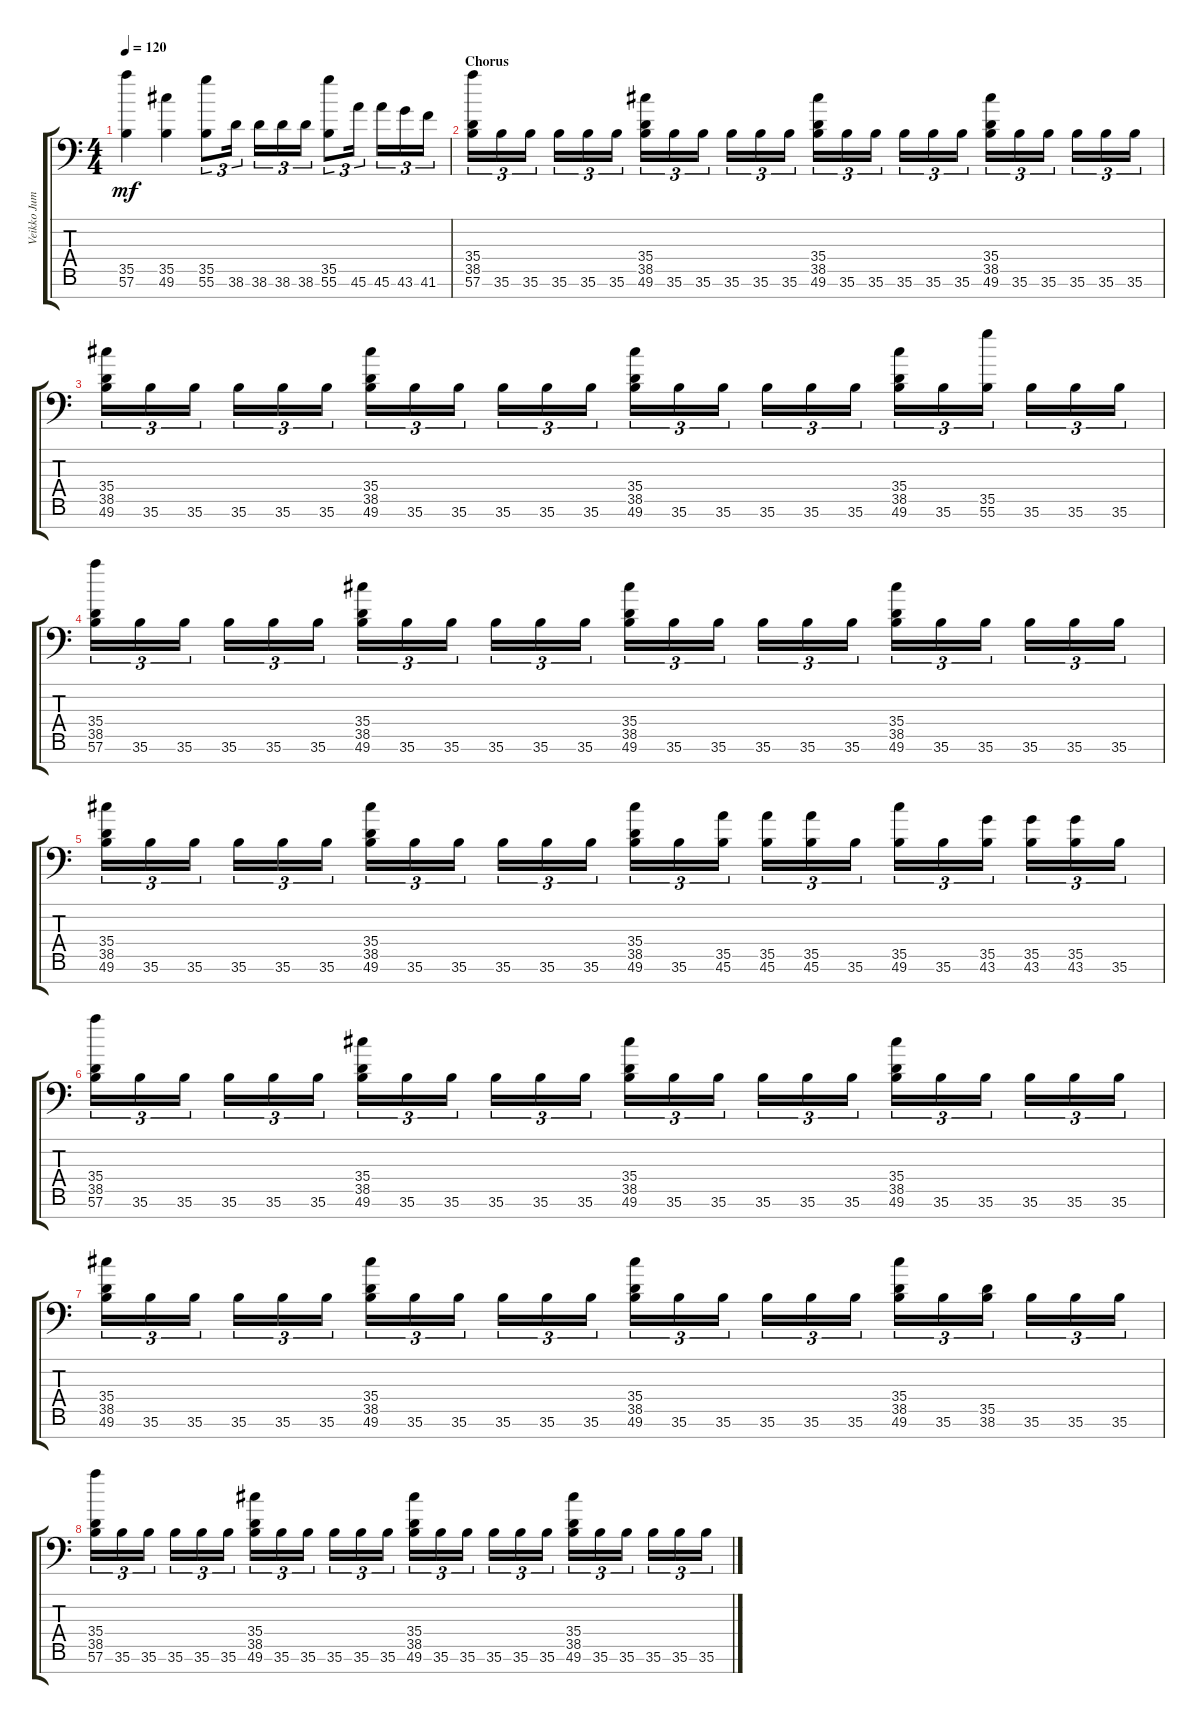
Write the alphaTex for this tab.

\track ("Veikko Jumisko (drums)" "Veikko Jum") {instrument acousticgrandpiano}
\staff {score tabs}
\tuning (C-1 C-1 C-1 C-1 C-1 C-1 C-1) {hide}
\ts (4 4)
\tempo 120
\clef f4
\ks c
(35.5 57.6).4{dy mf} (35.5 49.6).4 (35.5 55.6).8{tu (3 2)} 38.6.16{tu (3 2)} 38.6.16{tu (3 2)} 38.6.16{tu (3 2)} 38.6.16{tu (3 2)} (35.5 55.6).8{tu (3 2)} 45.6.16{tu (3 2)} 45.6.16{tu (3 2)} 43.6.16{tu (3 2)} 41.6.16{tu (3 2)} |
\section ("" "Chorus")
(35.4 38.5 57.6).16{tu (3 2)} 35.6.16{tu (3 2)} 35.6.16{tu (3 2)} 35.6.16{tu (3 2)} 35.6.16{tu (3 2)} 35.6.16{tu (3 2)} (35.4 38.5 49.6).16{tu (3 2)} 35.6.16{tu (3 2)} 35.6.16{tu (3 2)} 35.6.16{tu (3 2)} 35.6.16{tu (3 2)} 35.6.16{tu (3 2)} (35.4 38.5 49.6).16{tu (3 2)} 35.6.16{tu (3 2)} 35.6.16{tu (3 2)} 35.6.16{tu (3 2)} 35.6.16{tu (3 2)} 35.6.16{tu (3 2)} (35.4 38.5 49.6).16{tu (3 2)} 35.6.16{tu (3 2)} 35.6.16{tu (3 2)} 35.6.16{tu (3 2)} 35.6.16{tu (3 2)} 35.6.16{tu (3 2)} |
(35.4 38.5 49.6).16{tu (3 2)} 35.6.16{tu (3 2)} 35.6.16{tu (3 2)} 35.6.16{tu (3 2)} 35.6.16{tu (3 2)} 35.6.16{tu (3 2)} (35.4 38.5 49.6).16{tu (3 2)} 35.6.16{tu (3 2)} 35.6.16{tu (3 2)} 35.6.16{tu (3 2)} 35.6.16{tu (3 2)} 35.6.16{tu (3 2)} (35.4 38.5 49.6).16{tu (3 2)} 35.6.16{tu (3 2)} 35.6.16{tu (3 2)} 35.6.16{tu (3 2)} 35.6.16{tu (3 2)} 35.6.16{tu (3 2)} (35.4 38.5 49.6).16{tu (3 2)} 35.6.16{tu (3 2)} (35.5 55.6).16{tu (3 2)} 35.6.16{tu (3 2)} 35.6.16{tu (3 2)} 35.6.16{tu (3 2)} |
(35.4 38.5 57.6).16{tu (3 2)} 35.6.16{tu (3 2)} 35.6.16{tu (3 2)} 35.6.16{tu (3 2)} 35.6.16{tu (3 2)} 35.6.16{tu (3 2)} (35.4 38.5 49.6).16{tu (3 2)} 35.6.16{tu (3 2)} 35.6.16{tu (3 2)} 35.6.16{tu (3 2)} 35.6.16{tu (3 2)} 35.6.16{tu (3 2)} (35.4 38.5 49.6).16{tu (3 2)} 35.6.16{tu (3 2)} 35.6.16{tu (3 2)} 35.6.16{tu (3 2)} 35.6.16{tu (3 2)} 35.6.16{tu (3 2)} (35.4 38.5 49.6).16{tu (3 2)} 35.6.16{tu (3 2)} 35.6.16{tu (3 2)} 35.6.16{tu (3 2)} 35.6.16{tu (3 2)} 35.6.16{tu (3 2)} |
(35.4 38.5 49.6).16{tu (3 2)} 35.6.16{tu (3 2)} 35.6.16{tu (3 2)} 35.6.16{tu (3 2)} 35.6.16{tu (3 2)} 35.6.16{tu (3 2)} (35.4 38.5 49.6).16{tu (3 2)} 35.6.16{tu (3 2)} 35.6.16{tu (3 2)} 35.6.16{tu (3 2)} 35.6.16{tu (3 2)} 35.6.16{tu (3 2)} (35.4 38.5 49.6).16{tu (3 2)} 35.6.16{tu (3 2)} (35.5 45.6).16{tu (3 2)} (35.5 45.6).16{tu (3 2)} (35.5 45.6).16{tu (3 2)} 35.6.16{tu (3 2)} (35.5 49.6).16{tu (3 2)} 35.6.16{tu (3 2)} (35.5 43.6).16{tu (3 2)} (35.5 43.6).16{tu (3 2)} (35.5 43.6).16{tu (3 2)} 35.6.16{tu (3 2)} |
(35.4 38.5 57.6).16{tu (3 2)} 35.6.16{tu (3 2)} 35.6.16{tu (3 2)} 35.6.16{tu (3 2)} 35.6.16{tu (3 2)} 35.6.16{tu (3 2)} (35.4 38.5 49.6).16{tu (3 2)} 35.6.16{tu (3 2)} 35.6.16{tu (3 2)} 35.6.16{tu (3 2)} 35.6.16{tu (3 2)} 35.6.16{tu (3 2)} (35.4 38.5 49.6).16{tu (3 2)} 35.6.16{tu (3 2)} 35.6.16{tu (3 2)} 35.6.16{tu (3 2)} 35.6.16{tu (3 2)} 35.6.16{tu (3 2)} (35.4 38.5 49.6).16{tu (3 2)} 35.6.16{tu (3 2)} 35.6.16{tu (3 2)} 35.6.16{tu (3 2)} 35.6.16{tu (3 2)} 35.6.16{tu (3 2)} |
(35.4 38.5 49.6).16{tu (3 2)} 35.6.16{tu (3 2)} 35.6.16{tu (3 2)} 35.6.16{tu (3 2)} 35.6.16{tu (3 2)} 35.6.16{tu (3 2)} (35.4 38.5 49.6).16{tu (3 2)} 35.6.16{tu (3 2)} 35.6.16{tu (3 2)} 35.6.16{tu (3 2)} 35.6.16{tu (3 2)} 35.6.16{tu (3 2)} (35.4 38.5 49.6).16{tu (3 2)} 35.6.16{tu (3 2)} 35.6.16{tu (3 2)} 35.6.16{tu (3 2)} 35.6.16{tu (3 2)} 35.6.16{tu (3 2)} (35.4 38.5 49.6).16{tu (3 2)} 35.6.16{tu (3 2)} (35.5 38.6).16{tu (3 2)} 35.6.16{tu (3 2)} 35.6.16{tu (3 2)} 35.6.16{tu (3 2)} |
(35.4 38.5 57.6).16{tu (3 2)} 35.6.16{tu (3 2)} 35.6.16{tu (3 2)} 35.6.16{tu (3 2)} 35.6.16{tu (3 2)} 35.6.16{tu (3 2)} (35.4 38.5 49.6).16{tu (3 2)} 35.6.16{tu (3 2)} 35.6.16{tu (3 2)} 35.6.16{tu (3 2)} 35.6.16{tu (3 2)} 35.6.16{tu (3 2)} (35.4 38.5 49.6).16{tu (3 2)} 35.6.16{tu (3 2)} 35.6.16{tu (3 2)} 35.6.16{tu (3 2)} 35.6.16{tu (3 2)} 35.6.16{tu (3 2)} (35.4 38.5 49.6).16{tu (3 2)} 35.6.16{tu (3 2)} 35.6.16{tu (3 2)} 35.6.16{tu (3 2)} 35.6.16{tu (3 2)} 35.6.16{tu (3 2)}
